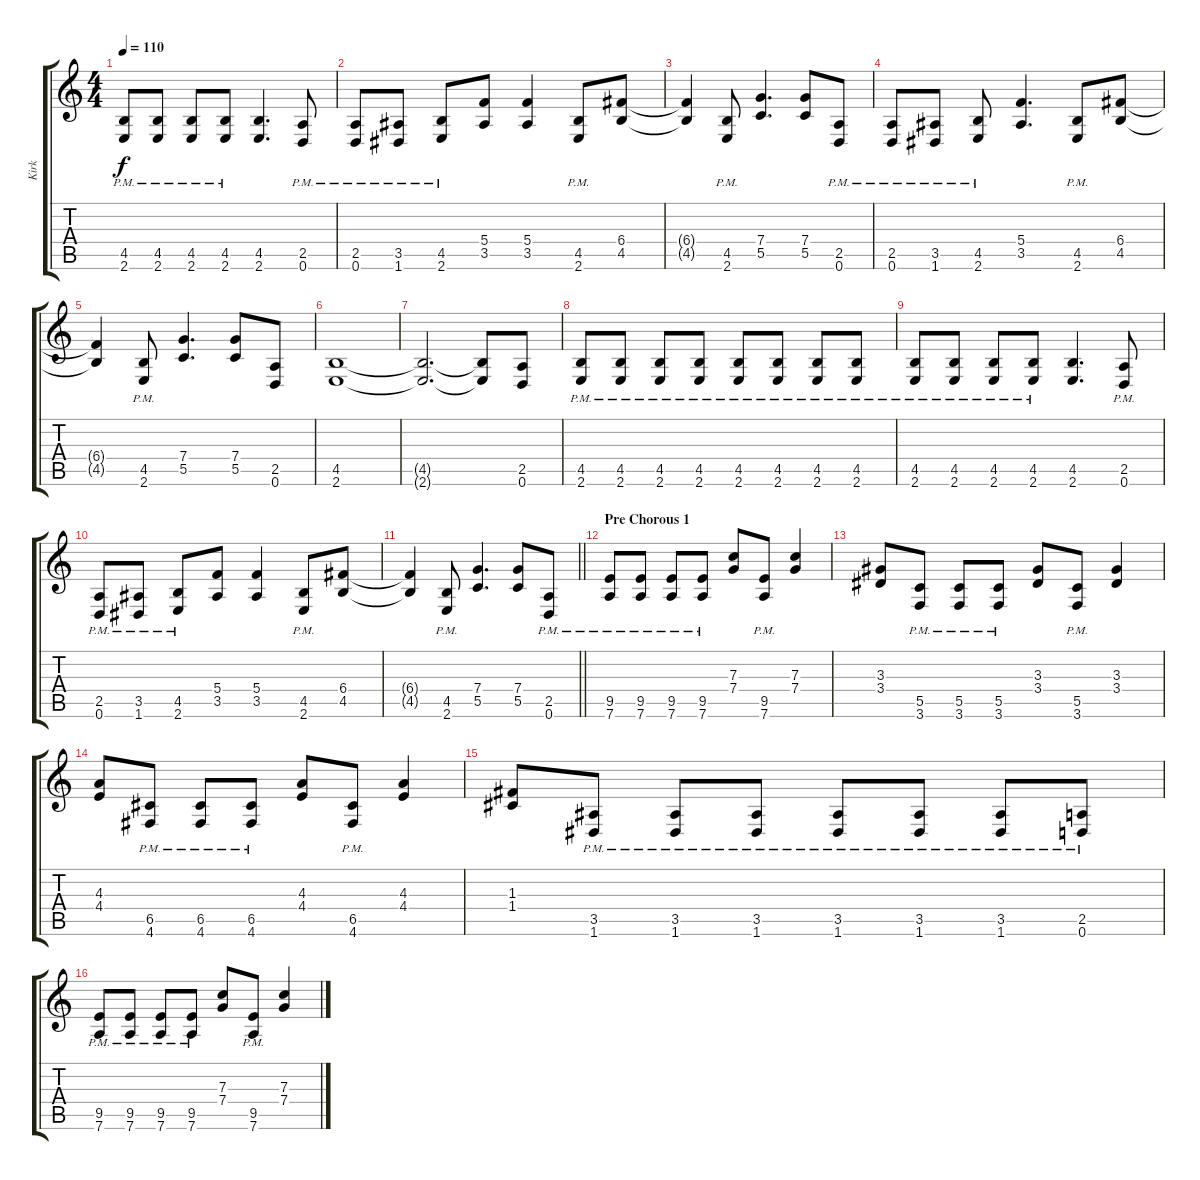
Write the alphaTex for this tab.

\track ("Kirk" "Kirk") {instrument distortionguitar}
\staff {score tabs}
\tuning (D4 A3 F3 C3 G2 D2) {hide}
\ts (4 4)
\tempo 110
\clef g2
\ks c
(4.5{pm} 2.6{pm}).8{dy f} (4.5{pm} 2.6{pm}).8 (4.5{pm} 2.6{pm}).8 (4.5{pm} 2.6{pm}).8 (4.5 2.6).4{d} (2.5{pm} 0.6{pm}).8 |
(2.5{pm} 0.6{pm}).8 (3.5{pm} 1.6{pm}).8 (4.5{pm} 2.6{pm}).8 (5.4 3.5).8 (5.4 3.5).4 (4.5{pm} 2.6{pm}).8 (6.4 4.5).8 |
(6.4{t} 4.5{t}).4 (4.5{pm} 2.6{pm}).8 (7.4 5.5).4{d} (7.4 5.5).8 (2.5{pm} 0.6{pm}).8 |
(2.5{pm} 0.6{pm}).8 (3.5{pm} 1.6{pm}).8 (4.5{pm} 2.6{pm}).8 (5.4 3.5).4{d} (4.5{pm} 2.6{pm}).8 (6.4 4.5).8 |
(6.4{t} 4.5{t}).4 (4.5{pm} 2.6{pm}).8 (7.4 5.5).4{d} (7.4 5.5).8 (2.5 0.6).8 |
(4.5 2.6).1 |
(4.5{t} 2.6{t}).2{d} (4.5{t} 2.6{t}).8 (2.5 0.6).8 |
(4.5{pm} 2.6{pm}).8 (4.5{pm} 2.6{pm}).8 (4.5{pm} 2.6{pm}).8 (4.5{pm} 2.6{pm}).8 (4.5{pm} 2.6{pm}).8 (4.5{pm} 2.6{pm}).8 (4.5{pm} 2.6{pm}).8 (4.5{pm} 2.6{pm}).8 |
(4.5{pm} 2.6{pm}).8 (4.5{pm} 2.6{pm}).8 (4.5{pm} 2.6{pm}).8 (4.5{pm} 2.6{pm}).8 (4.5 2.6).4{d} (2.5{pm} 0.6{pm}).8 |
(2.5{pm} 0.6{pm}).8 (3.5{pm} 1.6{pm}).8 (4.5{pm} 2.6{pm}).8 (5.4 3.5).8 (5.4 3.5).4 (4.5{pm} 2.6{pm}).8 (6.4 4.5).8 |
\barLineRight lightlight
(6.4{t} 4.5{t}).4 (4.5{pm} 2.6{pm}).8 (7.4 5.5).4{d} (7.4 5.5).8 (2.5{pm} 0.6{pm}).8 |
\section ("" "Pre Chorous 1")
(9.5{pm} 7.6{pm}).8 (9.5{pm} 7.6{pm}).8 (9.5{pm} 7.6{pm}).8 (9.5{pm} 7.6{pm}).8 (7.3 7.4).8 (9.5{pm} 7.6{pm}).8 (7.3 7.4).4 |
(3.3 3.4).8 (5.5{pm} 3.6{pm}).8 (5.5{pm} 3.6{pm}).8 (5.5{pm} 3.6{pm}).8 (3.3 3.4).8 (5.5{pm} 3.6{pm}).8 (3.3 3.4).4 |
(4.3 4.4).8 (6.5{pm} 4.6{pm}).8 (6.5{pm} 4.6{pm}).8 (6.5{pm} 4.6{pm}).8 (4.3 4.4).8 (6.5{pm} 4.6{pm}).8 (4.3 4.4).4 |
(1.3 1.4).8 (3.5{pm} 1.6{pm}).8 (3.5{pm} 1.6{pm}).8 (3.5{pm} 1.6{pm}).8 (3.5{pm} 1.6{pm}).8 (3.5{pm} 1.6{pm}).8 (3.5{pm} 1.6{pm}).8 (2.5{pm} 0.6{pm}).8 |
(9.5{pm} 7.6{pm}).8 (9.5{pm} 7.6{pm}).8 (9.5{pm} 7.6{pm}).8 (9.5{pm} 7.6{pm}).8 (7.3 7.4).8 (9.5{pm} 7.6{pm}).8 (7.3 7.4).4
